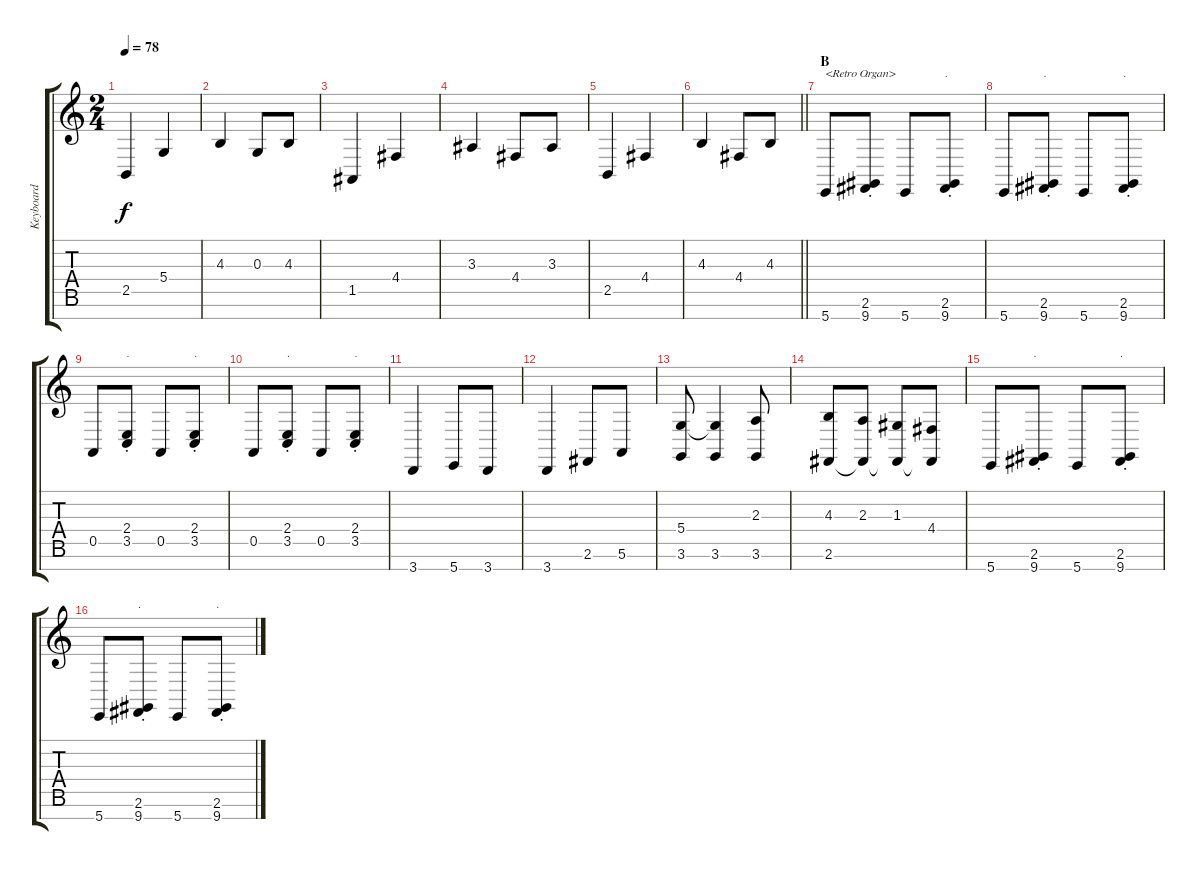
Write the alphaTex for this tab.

\track ("Keyboard" "Keyboard") {instrument drawbarorgan}
\staff {score tabs}
\tuning (E4 B3 G3 D3 A2 E2 B1) {hide}
\ts (2 4)
\tempo 78
\clef g2
\ks c
2.5.4{dy f} 5.4.4 |
4.3.4 0.3.8 4.3.8 |
1.5.4 4.4.4 |
3.3.4 4.4.8 3.3.8 |
2.5.4 4.4.4 |
\barLineRight lightlight
4.3.4 4.4.8 4.3.8 |
\section ("" "B")
5.7.8{txt "<Retro Organ>" instrument drawbarorgan} (2.6{st} 9.7{st}).8{txt "."} 5.7.8 (2.6{st} 9.7{st}).8{txt "."} |
5.7.8 (2.6{st} 9.7{st}).8{txt "."} 5.7.8 (2.6{st} 9.7{st}).8{txt "."} |
0.5.8 (2.4{st} 3.5{st}).8{txt "."} 0.5.8 (2.4{st} 3.5{st}).8{txt "."} |
0.5.8 (2.4{st} 3.5{st}).8{txt "."} 0.5.8 (2.4{st} 3.5{st}).8{txt "."} |
3.7.4 5.7.8 3.7.8 |
3.7.4 2.6.8 5.6.8 |
(5.4 3.6).8 (5.4{t} 3.6).4 (2.3 3.6).8 |
(4.3 2.6).8 (2.3 2.6{t}).8 (1.3 2.6{t}).8 (4.4 2.6{t}).8 |
5.7.8 (2.6{st} 9.7{st}).8{txt "."} 5.7.8 (2.6{st} 9.7{st}).8{txt "."} |
5.7.8 (2.6{st} 9.7{st}).8{txt "."} 5.7.8 (2.6{st} 9.7{st}).8{txt "."}
